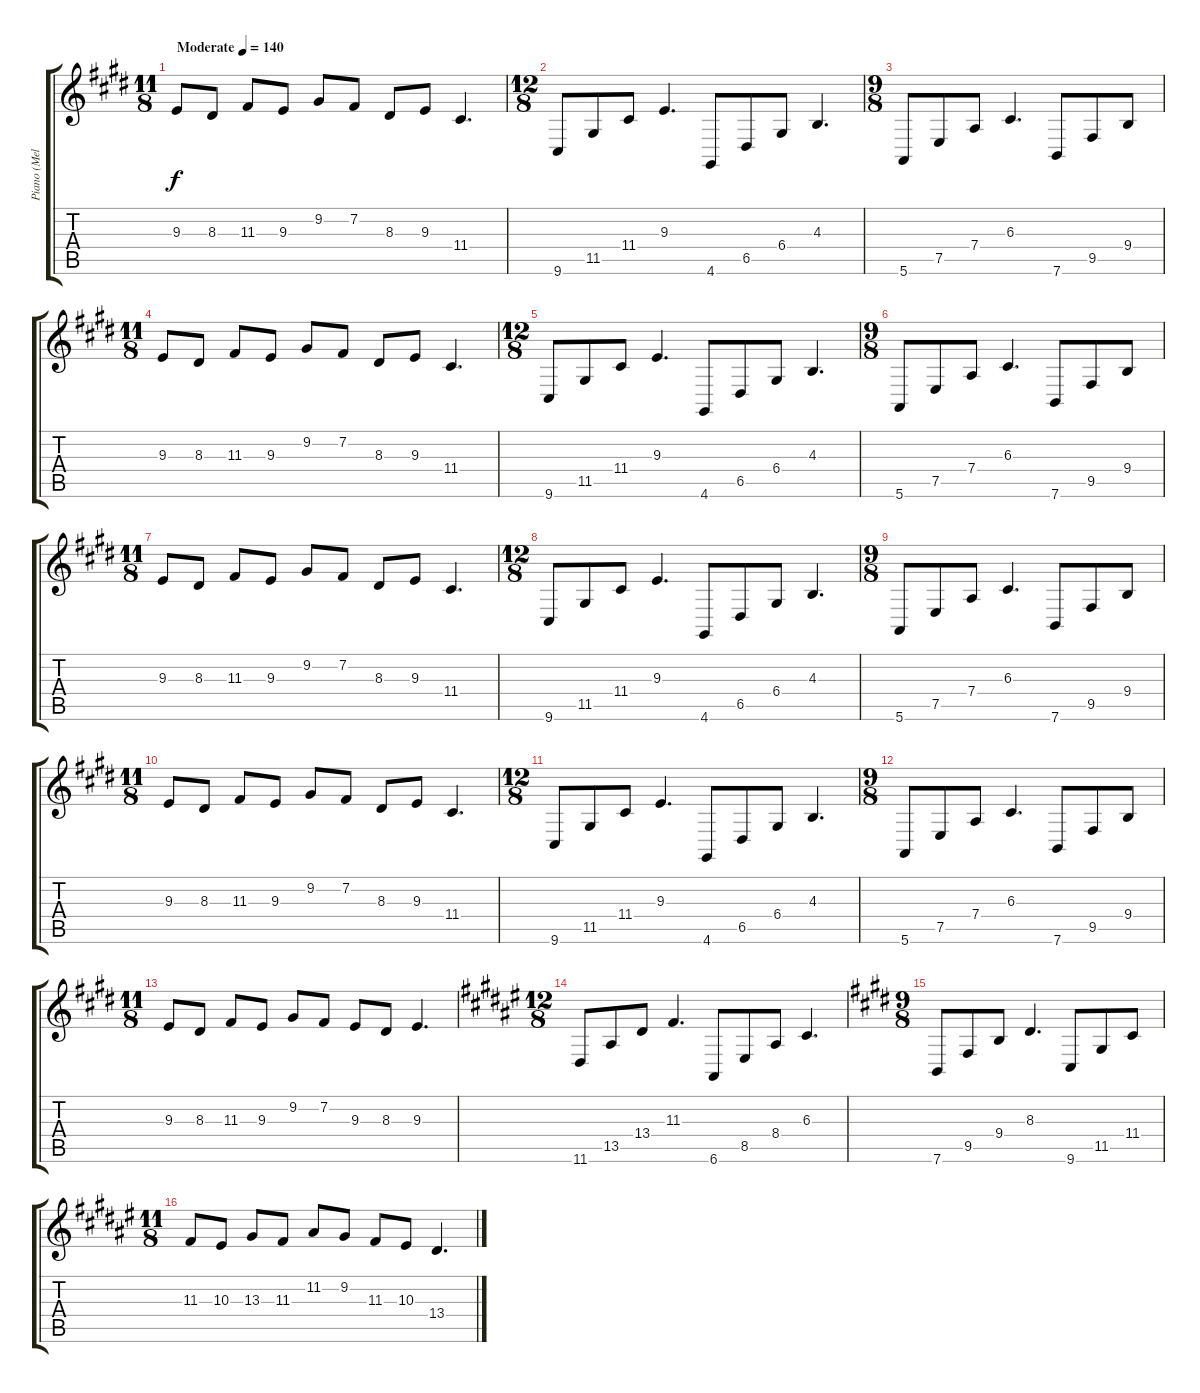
\track ("Piano (Melody)" "Piano (Mel") {instrument brightacousticpiano}
\staff {score tabs}
\tuning (E4 B3 G3 D3 A2 E2) {hide}
\ts (11 8)
\tempo (140 "Moderate")
\clef g2
\ks e
9.3.8{dy f instrument brightacousticpiano} 8.3.8 11.3.8 9.3.8 9.2.8 7.2.8 8.3.8 9.3.8 11.4.4{d} |
\ts (12 8)
9.6.8 11.5.8 11.4.8 9.3.4{d} 4.6.8 6.5.8 6.4.8 4.3.4{d} |
\ts (9 8)
5.6.8 7.5.8 7.4.8 6.3.4{d} 7.6.8 9.5.8 9.4.8 |
\ts (11 8)
9.3.8 8.3.8 11.3.8 9.3.8 9.2.8 7.2.8 8.3.8 9.3.8 11.4.4{d} |
\ts (12 8)
9.6.8 11.5.8 11.4.8 9.3.4{d} 4.6.8 6.5.8 6.4.8 4.3.4{d} |
\ts (9 8)
5.6.8 7.5.8 7.4.8 6.3.4{d} 7.6.8 9.5.8 9.4.8 |
\ts (11 8)
9.3.8 8.3.8 11.3.8 9.3.8 9.2.8 7.2.8 8.3.8 9.3.8 11.4.4{d} |
\ts (12 8)
9.6.8 11.5.8 11.4.8 9.3.4{d} 4.6.8 6.5.8 6.4.8 4.3.4{d} |
\ts (9 8)
5.6.8 7.5.8 7.4.8 6.3.4{d} 7.6.8 9.5.8 9.4.8 |
\ts (11 8)
9.3.8 8.3.8 11.3.8 9.3.8 9.2.8 7.2.8 8.3.8 9.3.8 11.4.4{d} |
\ts (12 8)
9.6.8 11.5.8 11.4.8 9.3.4{d} 4.6.8 6.5.8 6.4.8 4.3.4{d} |
\ts (9 8)
5.6.8 7.5.8 7.4.8 6.3.4{d} 7.6.8 9.5.8 9.4.8 |
\ts (11 8)
9.3.8 8.3.8 11.3.8 9.3.8 9.2.8 7.2.8 9.3.8 8.3.8 9.3.4{d} |
\ts (12 8)
\ks f#
11.6.8 13.5.8 13.4.8 11.3.4{d} 6.6.8 8.5.8 8.4.8 6.3.4{d} |
\ts (9 8)
\ks e
7.6.8 9.5.8 9.4.8 8.3.4{d} 9.6.8 11.5.8 11.4.8 |
\ts (11 8)
\ks f#
11.3.8 10.3.8 13.3.8 11.3.8 11.2.8 9.2.8 11.3.8 10.3.8 13.4.4{d}
